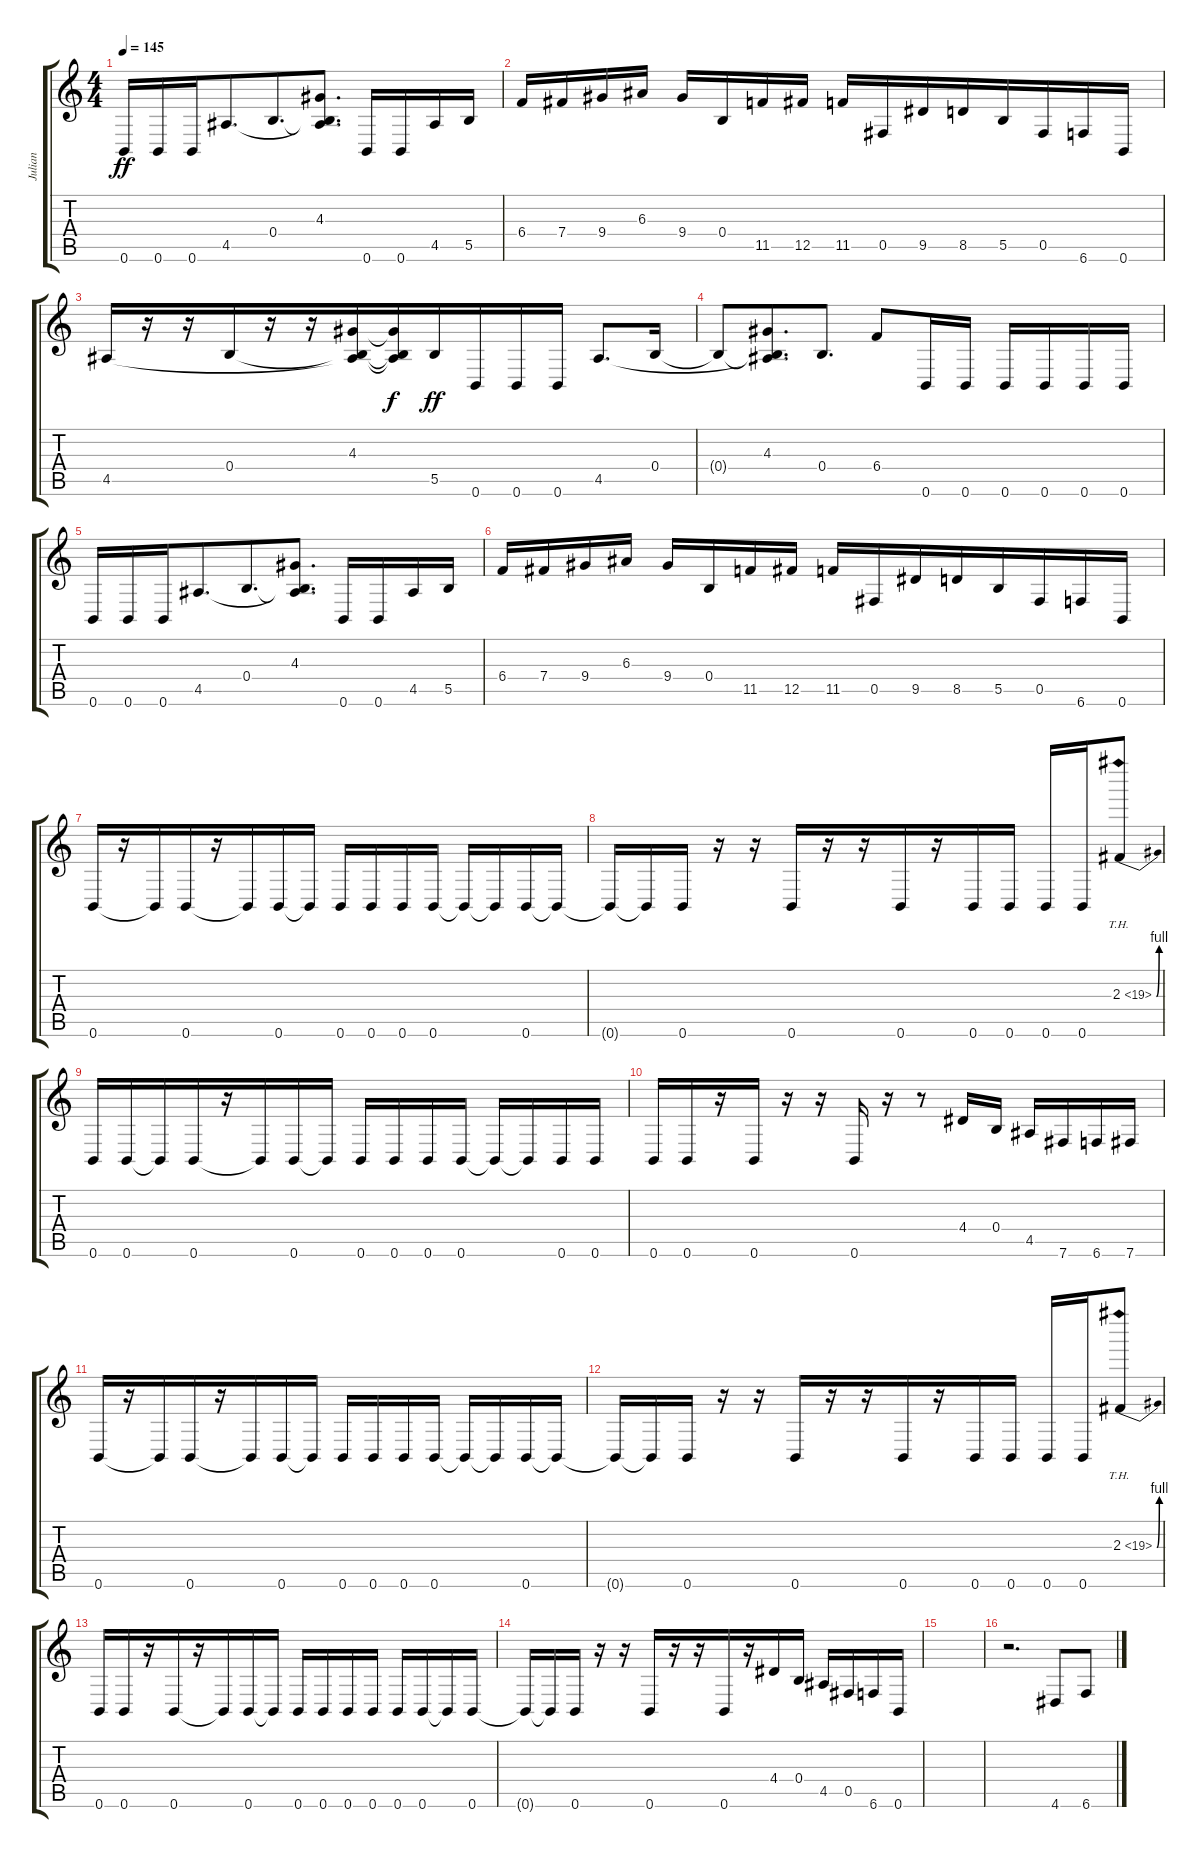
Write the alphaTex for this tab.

\track ("Julian" "Julian") {instrument overdrivenguitar}
\staff {score tabs}
\tuning (Db4 Ab3 E3 B2 Gb2 B1) {hide}
\ts (4 4)
\tempo 145
\clef g2
\ks c
0.6.16{dy ff beam merge} 0.6.16{beam merge} 0.6.16{beam merge} 4.5.8{d beam merge} 0.4.8{d beam merge} (4.3 0.4{t} 4.5{t}).8{d} 0.6.16{beam merge} 0.6.16{beam merge} 4.5.16{beam merge} 5.5.16 |
6.4.16 7.4.16 9.4.16{beam merge} 6.3.16 9.4.16{beam merge} 0.4.16{beam merge} 11.5.16{beam merge} 12.5.16 11.5.16{beam merge} 0.5.16{beam merge} 9.5.16 8.5.16{beam merge} 5.5.16{beam merge} 0.5.16{beam merge} 6.6.16 0.6.16 |
4.5.16 r.16 r.16{beam merge} 0.4.16{beam merge} r.16{beam merge} r.16{beam merge} (4.3 0.4{t} 4.5{t}).16{beam merge} (4.3{t} 0.4{t} 4.5{t}).16{dy f beam merge} 5.5.16{dy ff beam merge} 0.6.16{beam merge} 0.6.16 0.6.16 4.5.8{d} 0.4.16 |
0.4{t}.8{beam merge} (4.3 0.4{t} 4.5{t}).8{d beam merge} 0.4.8{d} 6.4.8{beam merge} 0.6.16 0.6.16 0.6.16 0.6.16 0.6.16 0.6.16 |
0.6.16{beam merge} 0.6.16{beam merge} 0.6.16{beam merge} 4.5.8{d beam merge} 0.4.8{d beam merge} (4.3 0.4{t} 4.5{t}).8{d} 0.6.16{beam merge} 0.6.16{beam merge} 4.5.16{beam merge} 5.5.16 |
6.4.16 7.4.16 9.4.16{beam merge} 6.3.16 9.4.16{beam merge} 0.4.16{beam merge} 11.5.16{beam merge} 12.5.16 11.5.16{beam merge} 0.5.16{beam merge} 9.5.16 8.5.16{beam merge} 5.5.16{beam merge} 0.5.16{beam merge} 6.6.16 0.6.16 |
0.6.16 r.16 0.6{t}.16{beam merge} 0.6.16{beam merge} r.16 0.6{t}.16 0.6.16 0.6{t}.16 0.6.16 0.6.16{beam merge} 0.6.16{beam merge} 0.6.16 0.6{t}.16{beam merge} 0.6{t}.16 0.6.16 0.6{t}.16 |
0.6{t}.16{beam merge} 0.6{t}.16 0.6.16 r.16 r.16 0.6.16{beam merge} r.16{beam merge} r.16 0.6.16{beam merge} r.16{beam merge} 0.6.16{beam merge} 0.6.16 0.6.16 0.6.16 2.3{be (bend 0 0 60 4) th 17}.8 |
0.6.16 0.6.16 0.6{t}.16{beam merge} 0.6.16{beam merge} r.16 0.6{t}.16 0.6.16 0.6{t}.16 0.6.16 0.6.16{beam merge} 0.6.16{beam merge} 0.6.16 0.6{t}.16{beam merge} 0.6{t}.16 0.6.16 0.6.16 |
0.6.16{beam merge} 0.6.16 r.16 0.6.16 r.16{beam merge} r.16{beam merge} 0.6.16 r.16 r.8{beam merge} 4.4.16 0.4.16 4.5.16 7.6.16{beam merge} 6.6.16 7.6.16 |
0.6.16 r.16 0.6{t}.16{beam merge} 0.6.16{beam merge} r.16 0.6{t}.16 0.6.16 0.6{t}.16 0.6.16 0.6.16{beam merge} 0.6.16{beam merge} 0.6.16 0.6{t}.16{beam merge} 0.6{t}.16 0.6.16 0.6{t}.16 |
0.6{t}.16{beam merge} 0.6{t}.16 0.6.16 r.16 r.16 0.6.16{beam merge} r.16{beam merge} r.16 0.6.16{beam merge} r.16{beam merge} 0.6.16{beam merge} 0.6.16 0.6.16 0.6.16 2.3{be (bend 0 0 60 4) th 17}.8 |
0.6.16 0.6.16 r.16{beam merge} 0.6.16{beam merge} r.16 0.6{t}.16 0.6.16 0.6{t}.16 0.6.16 0.6.16{beam merge} 0.6.16{beam merge} 0.6.16 0.6.16{beam merge} 0.6.16 0.6{t}.16 0.6.16 |
0.6{t}.16{beam merge} 0.6{t}.16 0.6.16 r.16 r.16 0.6.16{beam merge} r.16{beam merge} r.16 0.6.16{beam merge} r.16{beam merge} 4.4.16 0.4.16 4.5.16 0.5.16{beam merge} 6.6.16 0.6.16 |
|
r.2{d beam merge} 4.6.8 6.6.8
